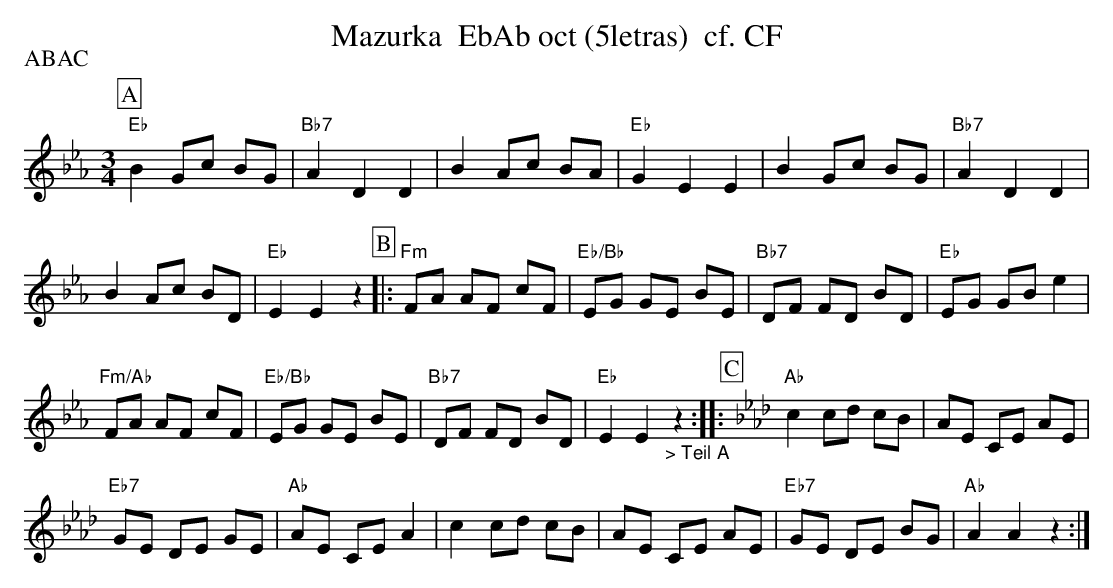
X:1
T:Mazurka  EbAb oct (5letras)  cf. CF
P:ABAC
M:3/4
L:1/8
K:Ebmaj%%MIDI gchordon
[P:A] "Eb"B2Gc BG | "Bb7"A2D2D2 | B2Ac BA | "Eb"G2E2E2 | B2Gc BG | "Bb7"A2D2D2 |
B2Ac BD | "Eb"E2E2z2 [P:B] |: "Fm"FA AF cF | "Eb/Bb"EG GE BE | "Bb7"DF FD BD | "Eb"EG GB e2 |
"Fm/Ab"FA AF cF | "Eb/Bb"EG GE BE | "Bb7"DF FD BD | "Eb"E2E2"_> Teil A"z2 :: [P:C] [K:Abmaj] "Ab"c2 cd cB | AE CE AE |
"Eb7"GE DE GE | "Ab"AE CEA2 | c2 cd cB | AE CE AE | "Eb7"GE DE BG | "Ab"A2A2z2 :|
